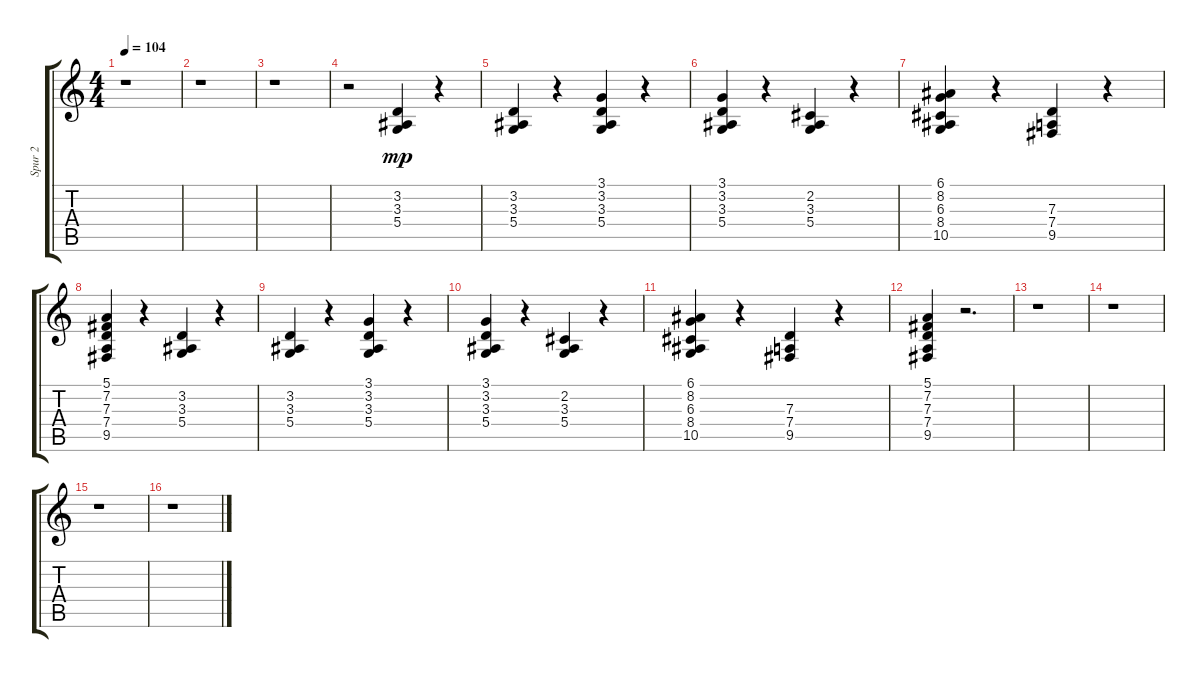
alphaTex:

\track ("Spur 2" "Spur 2") {instrument choiraahs}
\staff {score tabs}
\tuning (E4 B3 G3 D3 A2 E2) {hide}
\ts (4 4)
\tempo 104
\clef g2
\ks c
r.1{dy f} |
r.1 |
r.1 |
r.2 (3.2 3.3 5.4).4{dy mp} r.4 |
(3.2 3.3 5.4).4 r.4 (3.1 3.2 3.3 5.4).4 r.4 |
(3.1 3.2 3.3 5.4).4 r.4 (2.2 3.3 5.4).4 r.4 |
(6.1 8.2 6.3 8.4 10.5).4 r.4 (7.3 7.4 9.5).4 r.4 |
(5.1 7.2 7.3 7.4 9.5).4 r.4 (3.2 3.3 5.4).4 r.4 |
(3.2 3.3 5.4).4 r.4 (3.1 3.2 3.3 5.4).4 r.4 |
(3.1 3.2 3.3 5.4).4 r.4 (2.2 3.3 5.4).4 r.4 |
(6.1 8.2 6.3 8.4 10.5).4 r.4 (7.3 7.4 9.5).4 r.4 |
(5.1 7.2 7.3 7.4 9.5).4 r.2{d} |
r.1 |
r.1 |
r.1 |
r.1
